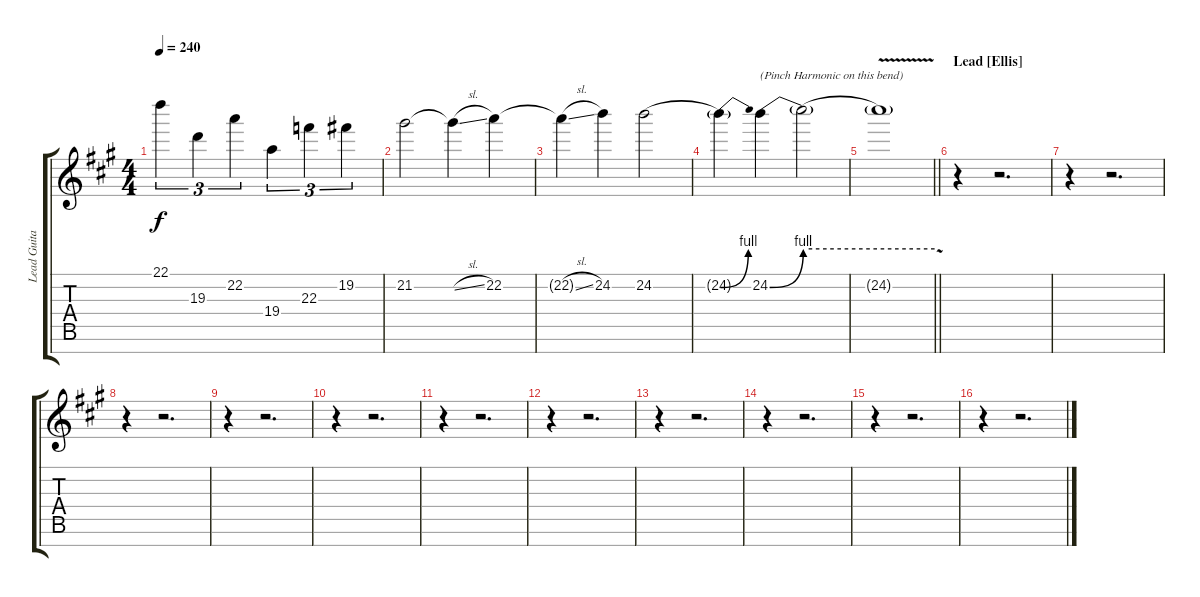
\track ("Lead Guitar [McMorran]" "Lead Guita") {instrument overdrivenguitar}
\staff {score tabs}
\tuning (E4 B3 G3 D3 A2 E2 B1) {hide}
\ts (4 4)
\tempo 240
\clef g2
\ks f#minor
22.1.4{tu (3 2) dy f} 19.3.4{tu (3 2)} 22.2.4{tu (3 2)} 19.4.4{tu (3 2)} 22.3.4{tu (3 2)} 19.2.4{tu (3 2)} |
21.2.2 21.2{sl t}.4 22.2.4 |
22.2{sl t}.4 24.2.4 24.2{be (hold 0 0 60 0)}.2 |
24.2{be (bend 0 0 60 4) t}.4 24.2{be (bend 0 0 60 4)}.4{txt "(Pinch Harmonic on this bend)"} 24.2{be (hold 0 4 60 4) t}.2 |
\barLineRight lightlight
24.2{v t}.1 |
\section ("" "Lead [Ellis]")
r.4 r.2{d} |
r.4 r.2{d} |
r.4 r.2{d} |
r.4 r.2{d} |
r.4 r.2{d} |
r.4 r.2{d} |
r.4 r.2{d} |
r.4 r.2{d} |
r.4 r.2{d} |
r.4 r.2{d} |
r.4 r.2{d}
